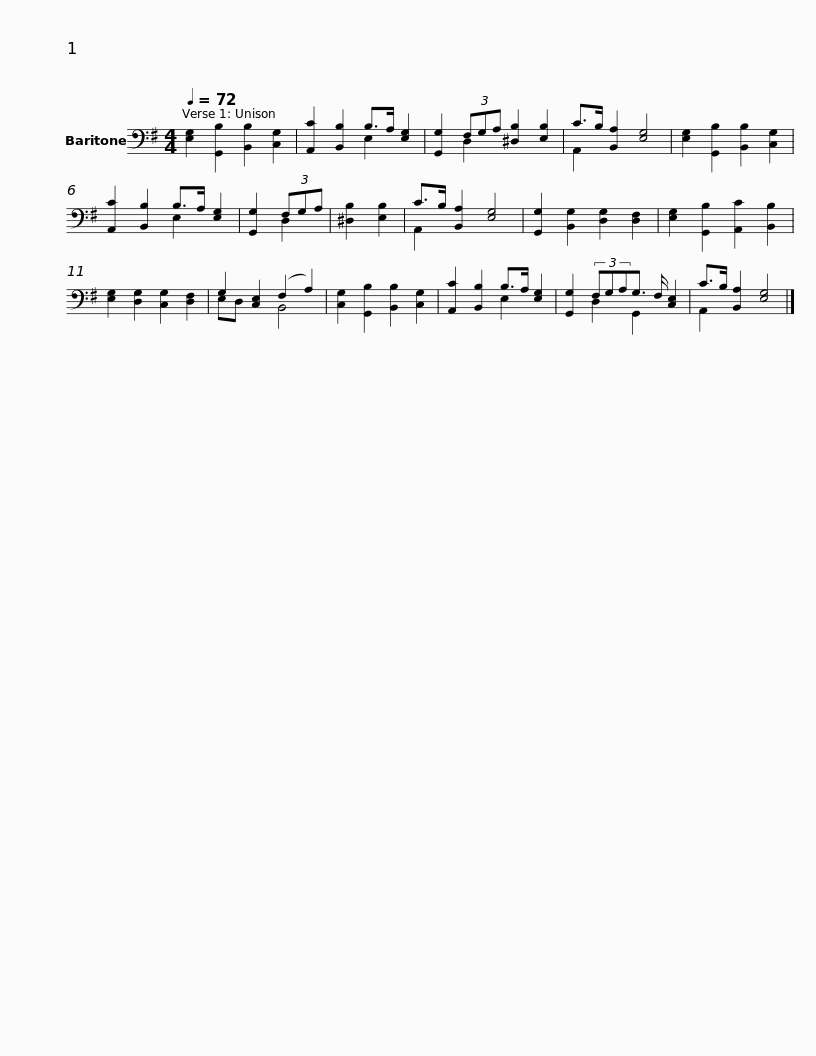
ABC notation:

X:1
%%score ( 1 2 )
L:1/8
Q:1/4=72
M:4/4
I:linebreak $
K:G
V:1 bass
V:2 bass
V:1
 [E,G,]2 [G,,B,]2 [B,,B,]2 [C,G,]2 | [A,,C]2 [B,,B,]2 B,>A, [E,G,]2 | [G,,G,]2 (3F,G,A, [^D,B,]2 [E,B,]2 | C>B, [B,,A,]2 [E,G,]4 | [E,G,]2 [G,,B,]2 [B,,B,]2 [C,G,]2 | %5
 [A,,C]2 [B,,B,]2 B,>A, [E,G,]2 | [G,,G,]2 (3F,G,A, | [^D,B,]2 [E,B,]2 | C>B, [B,,A,]2 [E,G,]4 |$ [G,,G,]2 [B,,G,]2 [D,G,]2 [D,F,]2 | %10
 [E,G,]2 [G,,B,]2 [A,,C]2 [B,,B,]2 | [E,G,]2 [D,G,]2 [C,G,]2 [D,F,]2 | G,2 [C,E,]2 (F,2 A,2) | [C,G,]2 [G,,B,]2 [B,,B,]2 [C,G,]2 | [A,,C]2 [B,,B,]2 B,>A, [E,G,]2 | %15
 [G,,G,]2 (3F,G,A,G,3/2 F,/ [C,E,]2 | C>B, [B,,A,]2 [E,G,]4 |] %17
V:2
 x8 | x4 E,2 x2 | x2 D,2 x4 | A,,2 x6 | x8 | %5
 x4 E,2 x2 | x2 D,2 | x4 | A,,2 x6 |$ x8 | %10
 x8 | x8 | E,D, x2 B,,4 | x8 | x4 E,2 x2 | %15
 x2 D,2 G,,2 x2 | A,,2 x6 |] %17
